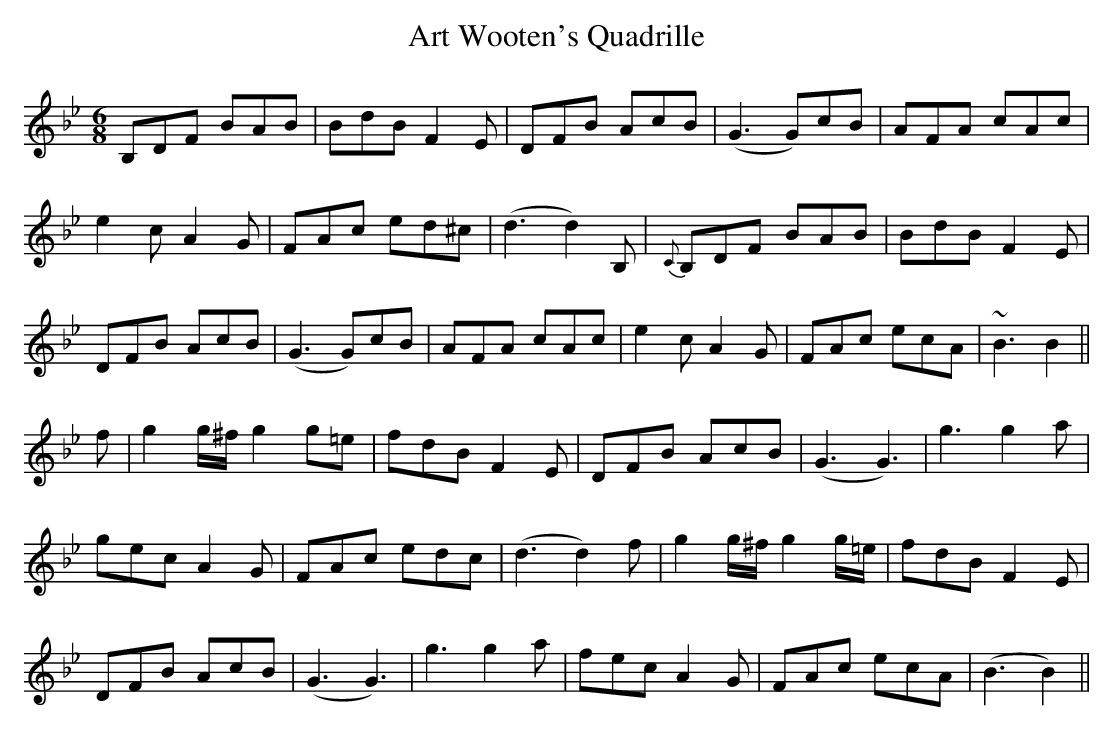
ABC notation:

X:1
T:Art Wooten's Quadrille
M:6/8
L:1/8
K:Bb
B,DF BAB|BdB F2E|DFB AcB|(G3 G)cB|AFA cAc|
e2c A2G|FAc ed^c|(d3 d2)B,|{C}B,DF BAB|BdB F2E|
DFB AcB|(G3 G)cB|AFA cAc|e2c A2G|FAc ecA|~B3 B2||
f|g2 g/^f/ g2 g=e|fdB F2E|DFB AcB|(G3 G3)|g3 g2a|
gec A2G|FAc edc|(d3 d2)f|g2 g/^f/ g2 g/=e/|fdB F2E|
DFB AcB|(G3 G3)|g3 g2a|fec A2G|FAc ecA|(B3 B2)||
